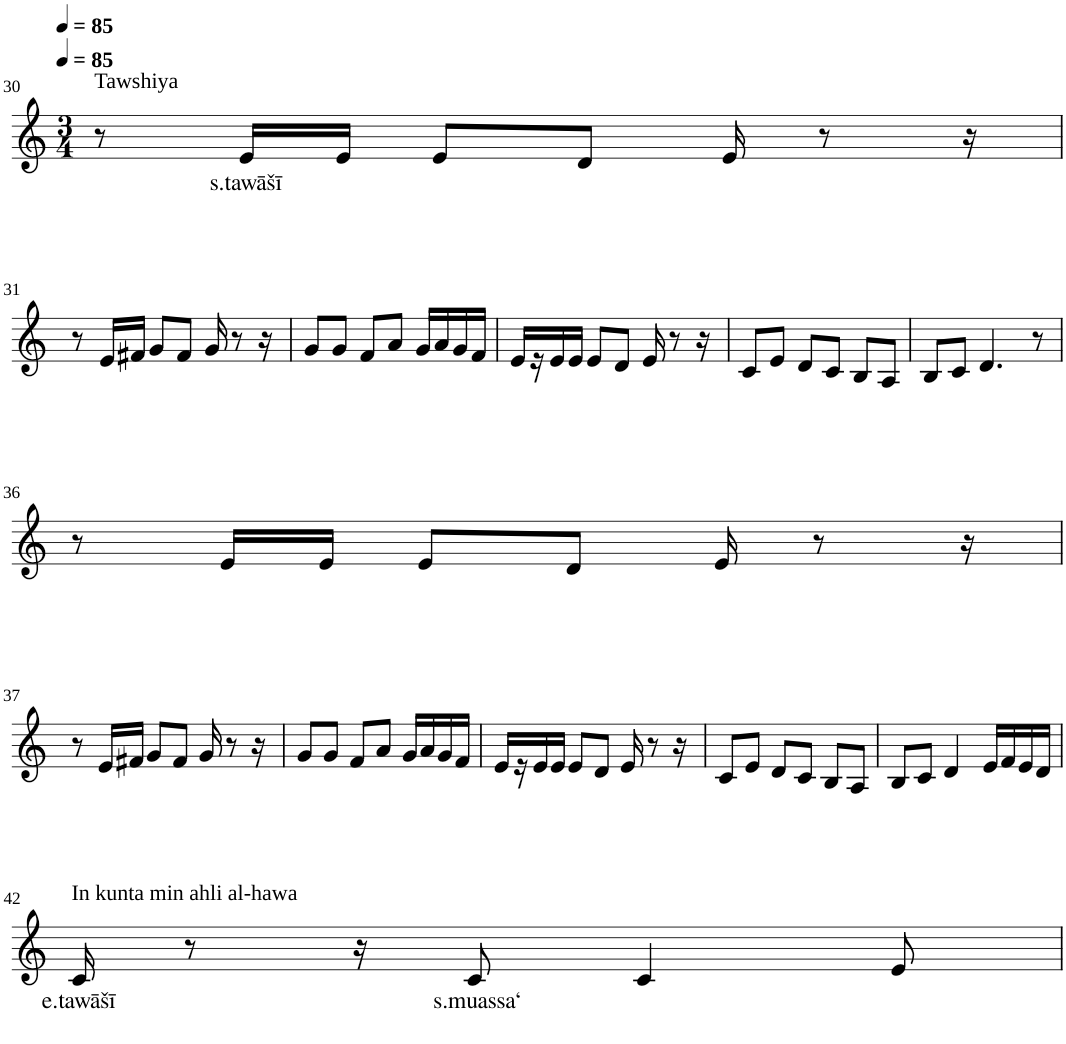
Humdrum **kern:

**kern	**text
*part1	*part1
*staff1	*staff1
*I"Violin	*
!!LO:PB:g=z
*clefG2	*
*k[]	*
*M3/4	*
*MM85	*
=30	=30
!LO:TX:a:t=Tawshiya	!
8r	.
!	!LO:LY:b
16e/LL	s.tawāšī
16e/JJ	.
8e/L	.
8d/J	.
16e/	.
8r	.
16r	.
!!LO:LB:g=z
=31	=31
8r	.
16e/LL	.
16f#X/JJ	.
8g/L	.
8f#/J	.
16g/	.
8r	.
16r	.
=32	=32
8g/L	.
8g/J	.
8f/L	.
8a/J	.
16g/LL	.
16a/	.
16g/	.
16f/JJ	.
=33	=33
16e/LL	.
16r	.
16e/	.
16e/JJ	.
8e/L	.
8d/J	.
16e/	.
8r	.
16r	.
=34	=34
8c/L	.
8e/J	.
8d/L	.
8c/J	.
8B/L	.
8A/J	.
=35	=35
8B/L	.
8c/J	.
4.d/	.
8r	.
!!LO:LB:g=z
=36	=36
8r	.
16e/LL	.
16e/JJ	.
8e/L	.
8d/J	.
16e/	.
8r	.
16r	.
!!LO:LB:g=z
=37	=37
8r	.
16e/LL	.
16f#X/JJ	.
8g/L	.
8f#/J	.
16g/	.
8r	.
16r	.
=38	=38
8g/L	.
8g/J	.
8f/L	.
8a/J	.
16g/LL	.
16a/	.
16g/	.
16f/JJ	.
=39	=39
16e/LL	.
16r	.
16e/	.
16e/JJ	.
8e/L	.
8d/J	.
16e/	.
8r	.
16r	.
=40	=40
8c/L	.
8e/J	.
8d/L	.
8c/J	.
8B/L	.
8A/J	.
=41	=41
8B/L	.
8c/J	.
4d/	.
16e/LL	.
16f/	.
16e/	.
16d/JJ	.
!!LO:LB:g=z
=42	=42
!LO:TX:a:t=In kunta min ahli al-hawa	!
!	!LO:LY:b
16c/	e.tawāšī
8r	.
16r	.
!	!LO:LY:b
8c/	s.muassa‘
4c/	.
8e/	.
=	=
*-	*-
